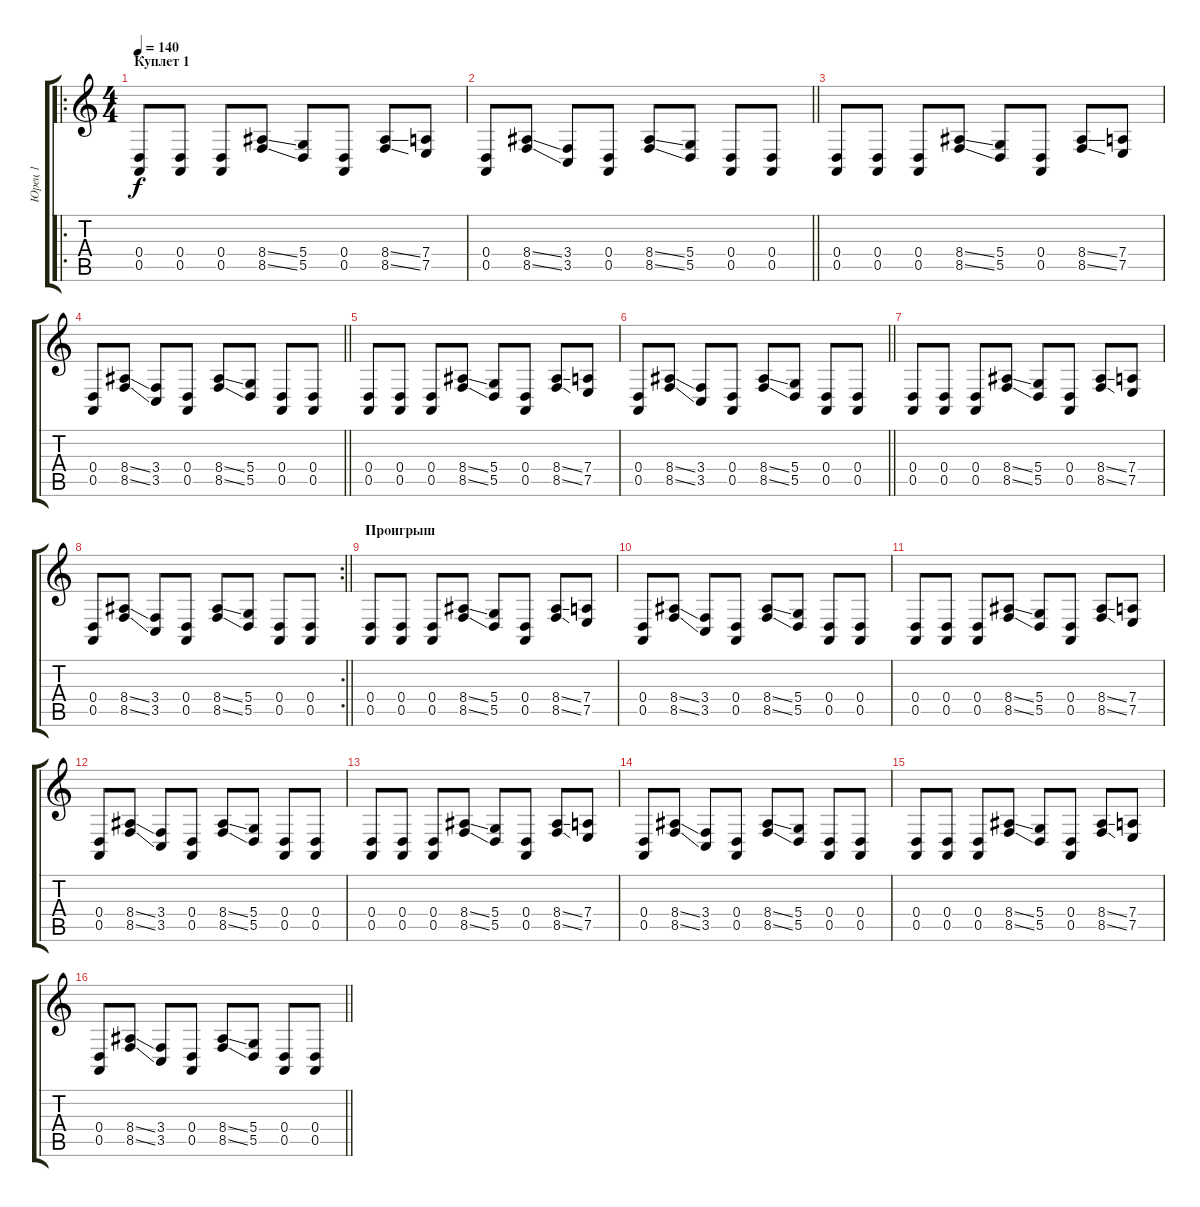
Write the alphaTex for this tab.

\track ("Юрец 1" "Юрец 1") {instrument lead2sawtooth}
\staff {score tabs}
\tuning (E4 B3 G3 D3 A2 E2) {hide}
\ro
\ts (4 4)
\section ("" "Куплет 1")
\tempo 140
\clef g2
\ks c
(0.4 0.5).8{dy f} (0.4 0.5).8 (0.4 0.5).8 (8.4{ss} 8.5{ss}).8 (5.4 5.5).8 (0.4 0.5).8 (8.4{ss} 8.5{ss}).8 (7.4 7.5).8 |
\barLineRight lightlight
(0.4 0.5).8 (8.4{ss} 8.5{ss}).8 (3.4 3.5).8 (0.4 0.5).8 (8.4{ss} 8.5{ss}).8 (5.4 5.5).8 (0.4 0.5).8 (0.4 0.5).8 |
(0.4 0.5).8 (0.4 0.5).8 (0.4 0.5).8 (8.4{ss} 8.5{ss}).8 (5.4 5.5).8 (0.4 0.5).8 (8.4{ss} 8.5{ss}).8 (7.4 7.5).8 |
\barLineRight lightlight
(0.4 0.5).8 (8.4{ss} 8.5{ss}).8 (3.4 3.5).8 (0.4 0.5).8 (8.4{ss} 8.5{ss}).8 (5.4 5.5).8 (0.4 0.5).8 (0.4 0.5).8 |
(0.4 0.5).8 (0.4 0.5).8 (0.4 0.5).8 (8.4{ss} 8.5{ss}).8 (5.4 5.5).8 (0.4 0.5).8 (8.4{ss} 8.5{ss}).8 (7.4 7.5).8 |
\barLineRight lightlight
(0.4 0.5).8 (8.4{ss} 8.5{ss}).8 (3.4 3.5).8 (0.4 0.5).8 (8.4{ss} 8.5{ss}).8 (5.4 5.5).8 (0.4 0.5).8 (0.4 0.5).8 |
(0.4 0.5).8 (0.4 0.5).8 (0.4 0.5).8 (8.4{ss} 8.5{ss}).8 (5.4 5.5).8 (0.4 0.5).8 (8.4{ss} 8.5{ss}).8 (7.4 7.5).8 |
\rc 2
\barLineRight lightlight
(0.4 0.5).8 (8.4{ss} 8.5{ss}).8 (3.4 3.5).8 (0.4 0.5).8 (8.4{ss} 8.5{ss}).8 (5.4 5.5).8 (0.4 0.5).8 (0.4 0.5).8 |
\section ("" "Проигрыш")
(0.4 0.5).8 (0.4 0.5).8 (0.4 0.5).8 (8.4{ss} 8.5{ss}).8 (5.4 5.5).8 (0.4 0.5).8 (8.4{ss} 8.5{ss}).8 (7.4 7.5).8 |
(0.4 0.5).8 (8.4{ss} 8.5{ss}).8 (3.4 3.5).8 (0.4 0.5).8 (8.4{ss} 8.5{ss}).8 (5.4 5.5).8 (0.4 0.5).8 (0.4 0.5).8 |
(0.4 0.5).8 (0.4 0.5).8 (0.4 0.5).8 (8.4{ss} 8.5{ss}).8 (5.4 5.5).8 (0.4 0.5).8 (8.4{ss} 8.5{ss}).8 (7.4 7.5).8 |
(0.4 0.5).8 (8.4{ss} 8.5{ss}).8 (3.4 3.5).8 (0.4 0.5).8 (8.4{ss} 8.5{ss}).8 (5.4 5.5).8 (0.4 0.5).8 (0.4 0.5).8 |
(0.4 0.5).8 (0.4 0.5).8 (0.4 0.5).8 (8.4{ss} 8.5{ss}).8 (5.4 5.5).8 (0.4 0.5).8 (8.4{ss} 8.5{ss}).8 (7.4 7.5).8 |
(0.4 0.5).8 (8.4{ss} 8.5{ss}).8 (3.4 3.5).8 (0.4 0.5).8 (8.4{ss} 8.5{ss}).8 (5.4 5.5).8 (0.4 0.5).8 (0.4 0.5).8 |
(0.4 0.5).8 (0.4 0.5).8 (0.4 0.5).8 (8.4{ss} 8.5{ss}).8 (5.4 5.5).8 (0.4 0.5).8 (8.4{ss} 8.5{ss}).8 (7.4 7.5).8 |
\barLineRight lightlight
(0.4 0.5).8 (8.4{ss} 8.5{ss}).8 (3.4 3.5).8 (0.4 0.5).8 (8.4{ss} 8.5{ss}).8 (5.4 5.5).8 (0.4 0.5).8 (0.4 0.5).8
